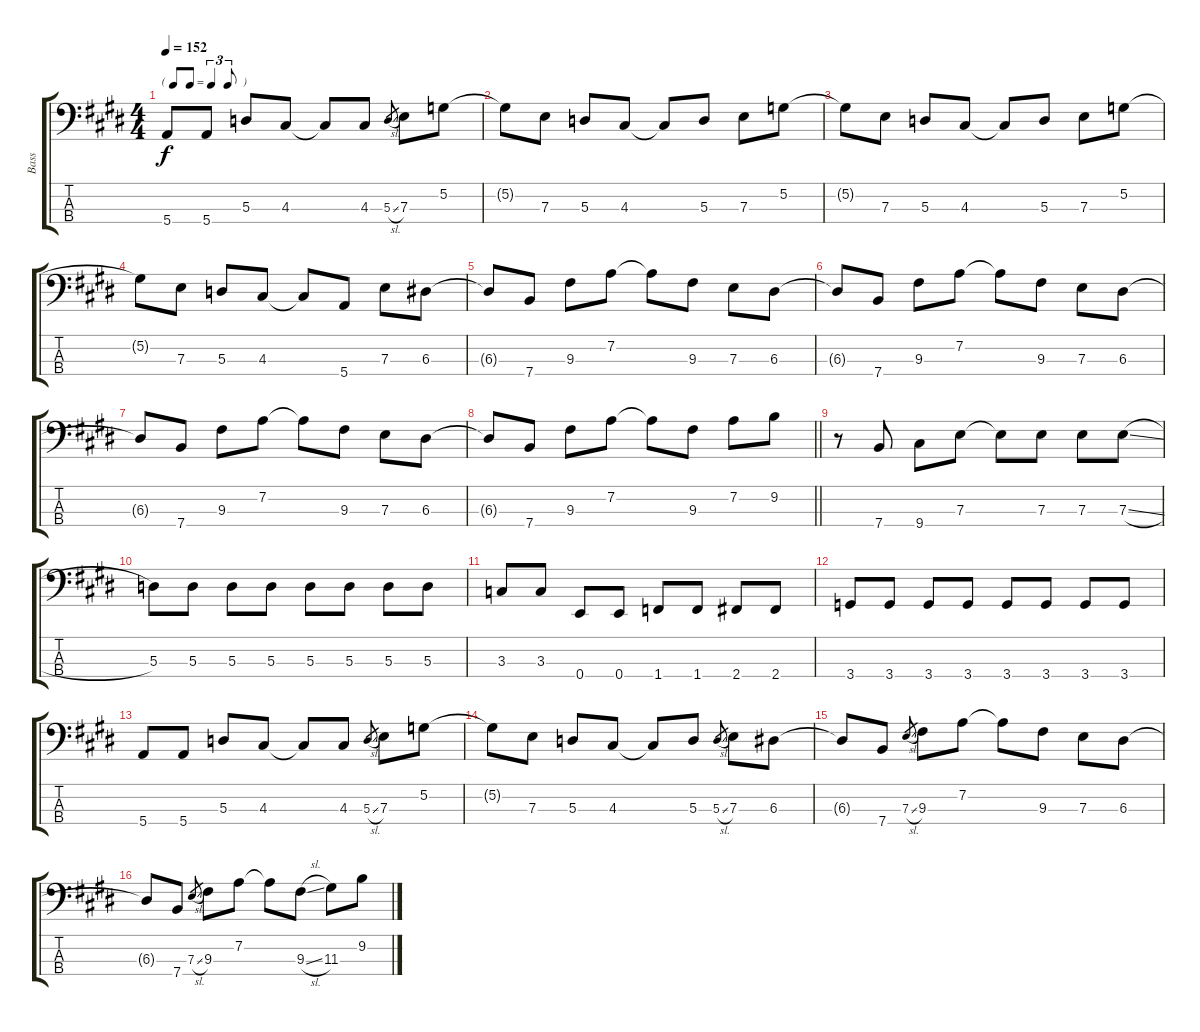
\track ("Bass" "Bass") {instrument electricbasspick}
\staff {score tabs}
\tuning (G2 D2 A1 E1) {hide}
\ts (4 4)
\tf triplet8th
\tempo 152
\clef f4
\ks e
5.4.8{dy f instrument electricbasspick} 5.4.8 5.3.8 4.3.8 4.3{t}.8 4.3.8 5.3{sl}.8{gr} 7.3.8 5.2.8 |
\ks c#minor
5.2{t}.8 7.3.8 5.3.8 4.3.8 4.3{t}.8 5.3.8 7.3.8 5.2.8 |
5.2{t}.8 7.3.8 5.3.8 4.3.8 4.3{t}.8 5.3.8 7.3.8 5.2.8 |
5.2{t}.8 7.3.8 5.3.8 4.3.8 4.3{t}.8 5.4.8 7.3.8 6.3.8 |
\ks e
6.3{t}.8 7.4.8 9.3.8 7.2.8 7.2{t}.8 9.3.8 7.3.8 6.3.8 |
\ks c#minor
6.3{t}.8 7.4.8 9.3.8 7.2.8 7.2{t}.8 9.3.8 7.3.8 6.3.8 |
6.3{t}.8 7.4.8 9.3.8 7.2.8 7.2{t}.8 9.3.8 7.3.8 6.3.8 |
\barLineRight lightlight
6.3{t}.8 7.4.8 9.3.8 7.2.8 7.2{t}.8 9.3.8 7.2.8 9.2.8 |
\ks e
r.8 7.4.8 9.4.8 7.3.8 7.3{t}.8 7.3.8 7.3.8 7.3{sl}.8 |
\ks c#minor
5.3.8 5.3.8 5.3.8 5.3.8 5.3.8 5.3.8 5.3.8 5.3.8 |
3.3.8 3.3.8 0.4.8 0.4.8 1.4.8 1.4.8 2.4.8 2.4.8 |
3.4.8 3.4.8 3.4.8 3.4.8 3.4.8 3.4.8 3.4.8 3.4.8 |
\ks e
5.4.8 5.4.8 5.3.8 4.3.8 4.3{t}.8 4.3.8 5.3{sl}.8{gr} 7.3.8 5.2.8 |
\ks c#minor
5.2{t}.8 7.3.8 5.3.8 4.3.8 4.3{t}.8 5.3.8 5.3{sl}.8{gr} 7.3.8 6.3.8 |
6.3{t}.8 7.4.8 7.3{sl}.8{gr} 9.3.8 7.2.8 7.2{t}.8 9.3.8 7.3.8 6.3.8 |
6.3{t}.8 7.4.8 7.3{sl}.8{gr} 9.3.8 7.2.8 7.2{t}.8 9.3{sl}.8 11.3.8 9.2.8
